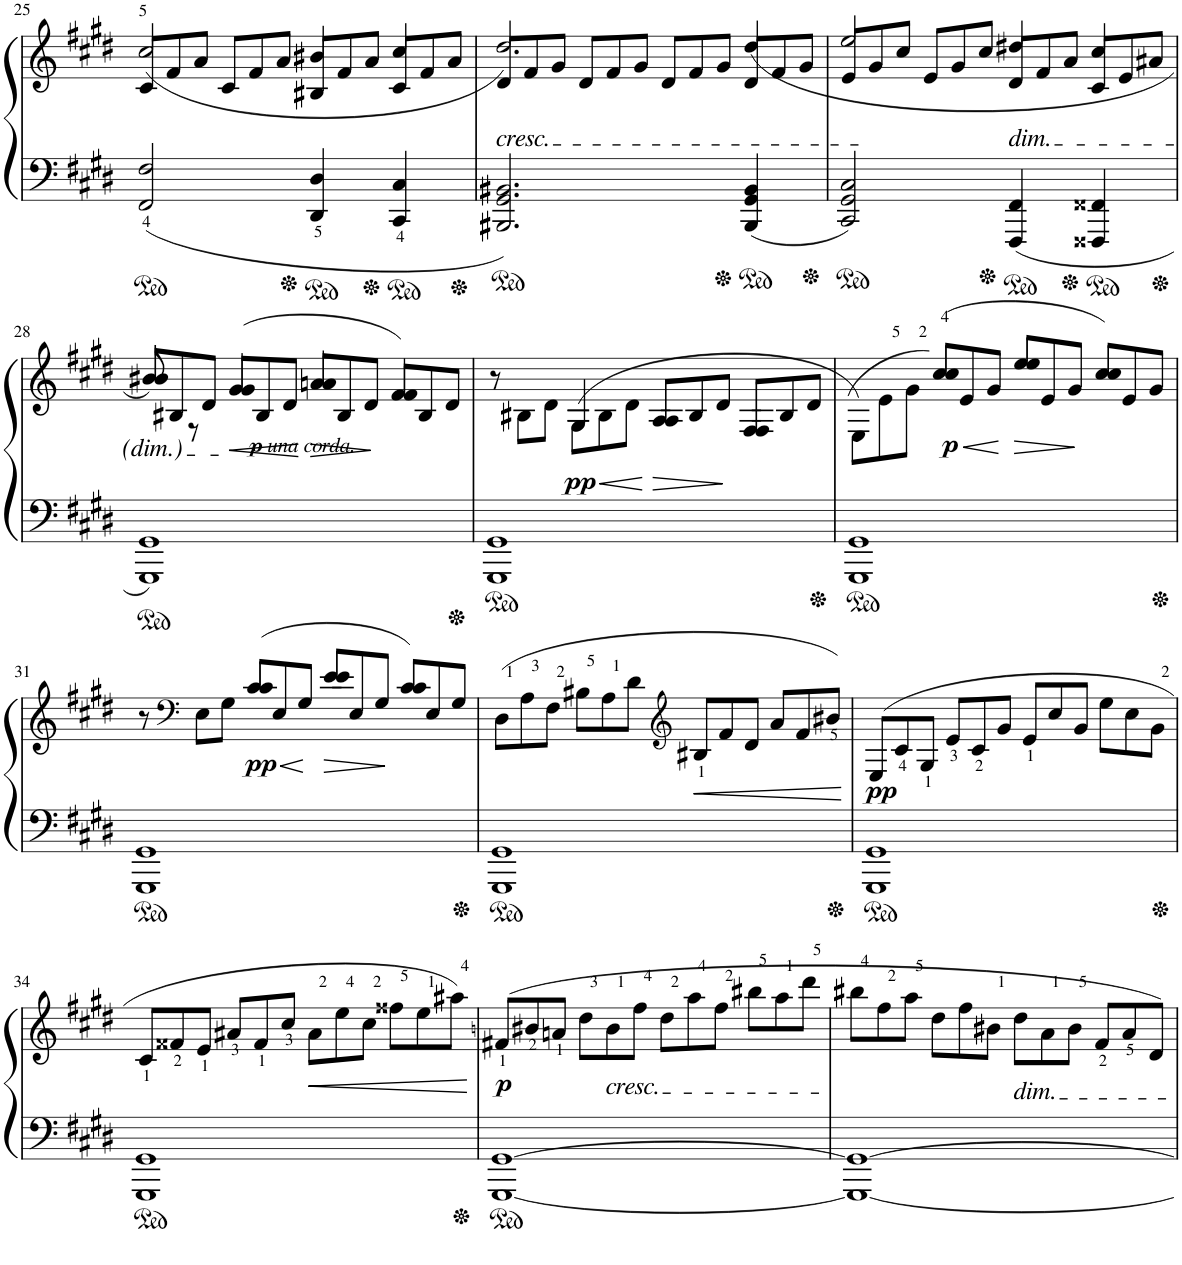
**kern	**kern	**dynam
*part1	*part1	*part1
*staff2	*staff1	*staff1/2
*I"Piano	*	*
*I'Pno.	*	*
!!LO:PB:g=z
*clefF4	*clefG2	*
*k[f#c#g#d#]	*k[f#c#g#d#]	*
*M4/4	*M4/4	*
*met(c)	*met(c)	*
=25	=25	=25
*	*^	*
2FF#/ 2F#/	12c#/L	(2cc#/	.
.	12f#/	.	.
.	12a/J	.	.
.	12c#/L	.	.
.	12f#/	.	.
.	12a/J	.	.
4DD#/ 4D#/	12B#X/L	4b#X/	.
.	12f#/	.	.
.	12a/J	.	.
4CC#/ 4C#/	12c#/L	4cc#/	.
.	12f#/	.	.
.	12a/J	.	.
=26	=26	=26	=26
!	!LO:TX:b:i:t=cresc.	!	!
2.BBB#X/ 2.GG#/ 2.BB#X/	12d#/L	2.dd#/)	.
.	12f#/	.	.
.	12g#/J	.	.
.	12d#/L	.	.
.	12f#/	.	.
.	12g#/J	.	.
.	12d#/L	.	.
.	12f#/	.	.
.	12g#/J	.	.
4BBB#/ 4GG#/ 4BB#/	12d#/L	(4dd#/	.
.	12f#/	.	.
.	12g#/J	.	.
=27	=27	=27	=27
2CC#/ 2GG#/ 2C#/	12e/L	2ee/	.
.	12g#/	.	.
.	12cc#/J	.	.
.	12e/L	.	.
.	12g#/	.	.
.	12cc#/J	.	.
!	!LO:TX:b:i:t=dim.	!	!
4FFF#/ 4FF#/	12d#/L	4dd#X/	.
.	12f#/	.	.
.	12a/J	.	.
4FFF##X/ 4FF##X/	12c#/L	4cc#/	.
.	12e/	.	.
.	12a#X/J	.	.
!!LO:LB:g=z	!!
=28	=28	=28	=28
!	!LO:TX:b:t=una corda.	!	!
1GGG# 1GG#	12b#X/L)	8b#/	.
.	12B#X/	.	.
.	.	8r	.
.	12d#/J	.	.
!	!	!	!LO:HP:b
.	(12g#/L	4g#/	<
.	12B#/	.	.
.	12d#/J	.	.
!	!	!	!LO:HP:n=1:b
.	12an/L	4a/	[ >
.	12B#/	.	.
.	12d#/J	.	.
.	12f#/L)	4f#/	]
.	12B#/	.	.
.	12d#/J	.	.
=29	=29	=29	=29
1GGG# 1GG#	12r	4ryy	.
.	12B#X\L	.	.
.	12d#\J	.	.
*	*Xbrackettup	*	*
!	!	!	!LO:HP:b
!	!	!	!LO:DY:n=1:b
.	(12G#\L	4G#/	< pp
.	12B#\	.	.
.	12d#\J	.	.
*	*brackettup	*	*
!	!	!	!LO:HP:n=1:b
.	12A/L	4A/	[ >
.	12B#/	.	.
.	12d#/J	.	.
.	12F#/L	4F#/	]
.	12B#/	.	.
.	12d#/J	.	.
=30	=30	=30	=30
*	*Xbrackettup	*	*
1GGG# 1GG#	(12E<\L)	4ryy	.
.	12e\	.	.
.	12g#\J	.	.
*	*brackettup	*	*
!	!	!	!LO:HP:b
!	!	!	!LO:DY:n=1:b
.	(12cc#/L)	4cc#/	< p
.	12e/	.	.
.	12g#/J	.	.
!	!	!	!LO:HP:n=1:b
.	12ee/L	4ee/	[ >
.	12e/	.	.
.	12g#/J	.	.
.	12cc#/L)	4cc#/	]
.	12e/	.	.
.	12g#/J	.	.
!!LO:LB:g=z	!!
=31	=31	=31	=31
1GGG# 1GG#	12r	4ryy	.
*	*clefF4	*	*
.	12E\L	.	.
.	12G#\J	.	.
!	!	!	!LO:HP:b
!	!	!	!LO:DY:n=1:b
.	(12c#/L	4c#/	< pp
.	12E/	.	.
.	12G#/J	.	.
!	!	!	!LO:HP:n=1:b
.	12e/L	4e/	[ >
.	12E/	.	.
.	12G#/J	.	.
.	12c#/L)	4c#/	]
.	12E/	.	.
.	12G#/J	.	.
*	*v	*v	*
=32	=32	=32
*	*Xbrackettup	*
1GGG# 1GG#	(12D#\L	.
.	12A\	.
.	12F#\J	.
.	12B#X\L	.
.	12A\	.
.	12d#\J	.
*	*clefG2	*
!	!	!LO:HP:b
.	12B#X/L	<
.	12f#/	.
.	12d#/J	.
.	12a/L	.
.	12f#/	.
.	12b#X/J)	.
.	.	[
=33	=33	=33
!	!	!LO:DY:b
1GGG# 1GG#	(12E/L	pp
.	12c#/	.
.	12G#/J	.
.	12e/L	.
.	12c#/	.
.	12g#/J	.
.	12e/L	.
.	12cc#/	.
.	12g#/J	.
.	12ee\L	.
.	12cc#\	.
.	12g#\J	.
!!LO:LB:g=z
=34	=34	=34
1GGG# 1GG#	12c#/L	.
.	12f##X/	.
.	12e/J	.
.	12a#X/L	.
.	12f##/	.
.	12cc#/J	.
!	!	!LO:HP:b
.	12a#\L	<
.	12ee\	.
.	12cc#\J	.
.	12ff##X\L	.
.	12ee\	.
.	12aa#X\J)	.
.	.	[
=35	=35	=35
!	!	!LO:DY:b
[1GGG# [1GG#	(12f#X/L	p
.	12b#X/	.
.	12an/J	.
.	12dd#\L	.
!	!LO:TX:b:i:t=cresc.	!
.	12b#\	.
.	12ff#\J	.
.	12dd#\L	.
.	12aa\	.
.	12ff#\J	.
.	12bb#X\L	.
.	12aa\	.
.	12ddd#\J	.
=36	=36	=36
1GGG#_ 1GG#_	12bb#X\L	.
.	12ff#\	.
.	12aa\J	.
.	12dd#\L	.
.	12ff#\	.
.	12b#X\J	.
!	!LO:TX:b:i:t=dim.	!
.	12dd#\L	.
.	12a\	.
.	12b#\J	.
.	12f#/L	.
.	12a/	.
.	12d#/J)	.
=	=	=
*-	*-	*-
